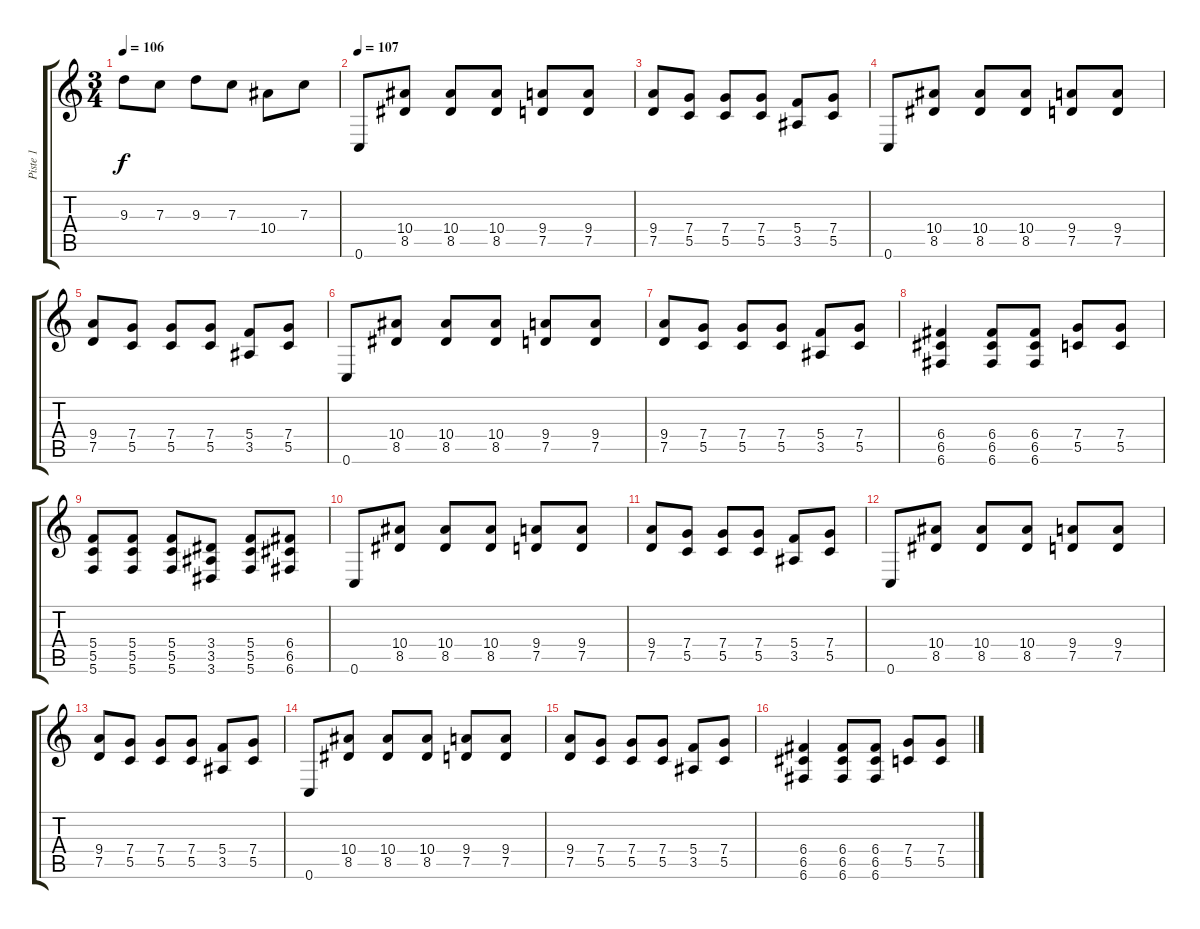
\track ("Piste 1" "Piste 1") {instrument overdrivenguitar}
\staff {score tabs}
\tuning (D4 A3 F3 C3 G2 C2) {hide}
\ts (3 4)
\tempo 106
\clef g2
\ks c
9.3.8{dy f} 7.3.8 9.3.8 7.3.8 10.4.8 7.3.8 |
\tempo 107
0.6.8 (10.4 8.5).8 (10.4 8.5).8 (10.4 8.5).8 (9.4 7.5).8 (9.4 7.5).8 |
(9.4 7.5).8 (7.4 5.5).8 (7.4 5.5).8 (7.4 5.5).8 (5.4 3.5).8 (7.4 5.5).8 |
0.6.8 (10.4 8.5).8 (10.4 8.5).8 (10.4 8.5).8 (9.4 7.5).8 (9.4 7.5).8 |
(9.4 7.5).8 (7.4 5.5).8 (7.4 5.5).8 (7.4 5.5).8 (5.4 3.5).8 (7.4 5.5).8 |
0.6.8 (10.4 8.5).8 (10.4 8.5).8 (10.4 8.5).8 (9.4 7.5).8 (9.4 7.5).8 |
(9.4 7.5).8 (7.4 5.5).8 (7.4 5.5).8 (7.4 5.5).8 (5.4 3.5).8 (7.4 5.5).8 |
(6.4 6.5 6.6).4 (6.4 6.5 6.6).8 (6.4 6.5 6.6).8 (7.4 5.5).8 (7.4 5.5).8 |
(5.4 5.5 5.6).8 (5.4 5.5 5.6).8 (5.4 5.5 5.6).8 (3.4 3.5 3.6).8 (5.4 5.5 5.6).8 (6.4 6.5 6.6).8 |
0.6.8 (10.4 8.5).8 (10.4 8.5).8 (10.4 8.5).8 (9.4 7.5).8 (9.4 7.5).8 |
(9.4 7.5).8 (7.4 5.5).8 (7.4 5.5).8 (7.4 5.5).8 (5.4 3.5).8 (7.4 5.5).8 |
0.6.8 (10.4 8.5).8 (10.4 8.5).8 (10.4 8.5).8 (9.4 7.5).8 (9.4 7.5).8 |
(9.4 7.5).8 (7.4 5.5).8 (7.4 5.5).8 (7.4 5.5).8 (5.4 3.5).8 (7.4 5.5).8 |
0.6.8 (10.4 8.5).8 (10.4 8.5).8 (10.4 8.5).8 (9.4 7.5).8 (9.4 7.5).8 |
(9.4 7.5).8 (7.4 5.5).8 (7.4 5.5).8 (7.4 5.5).8 (5.4 3.5).8 (7.4 5.5).8 |
(6.4 6.5 6.6).4 (6.4 6.5 6.6).8 (6.4 6.5 6.6).8 (7.4 5.5).8 (7.4 5.5).8
